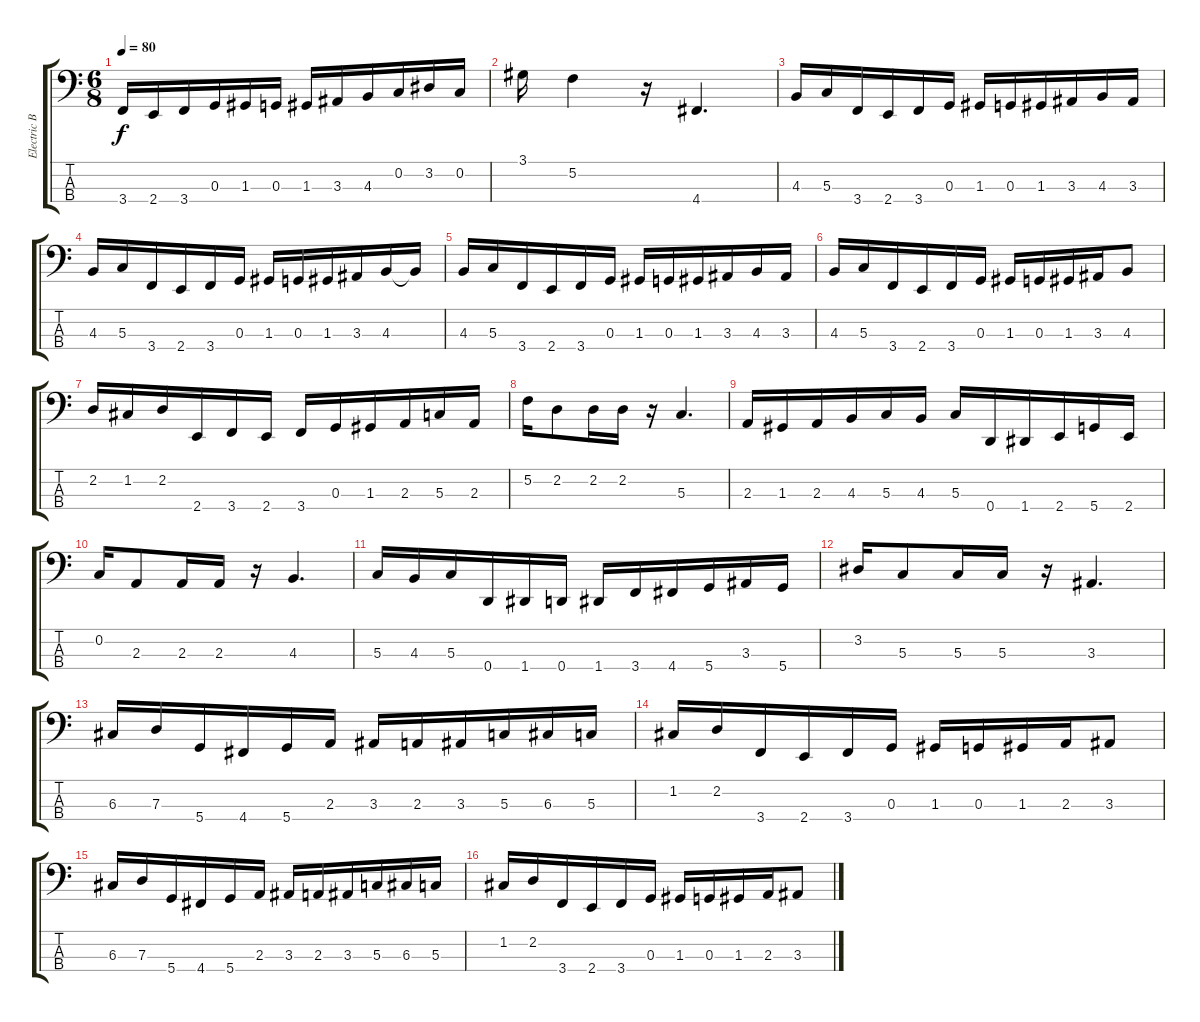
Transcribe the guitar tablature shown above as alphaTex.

\track ("Electric Bass" "Electric B") {instrument electricbassfinger}
\staff {score tabs}
\tuning (F2 C2 G1 D1) {hide}
\ts (6 8)
\tempo 80
\clef f4
\ks c
3.4.16{dy f} 2.4.16 3.4.16 0.3.16 1.3.16 0.3.16 1.3.16 3.3.16 4.3.16 0.2.16 3.2.16 0.2.16 |
3.1.16 5.2.4 r.16 4.4.4{d} |
4.3.16 5.3.16 3.4.16 2.4.16 3.4.16 0.3.16 1.3.16 0.3.16 1.3.16 3.3.16 4.3.16 3.3.16 |
4.3.16 5.3.16 3.4.16 2.4.16 3.4.16 0.3.16 1.3.16 0.3.16 1.3.16 3.3.16 4.3.16 4.3{t}.16 |
4.3.16 5.3.16 3.4.16 2.4.16 3.4.16 0.3.16 1.3.16 0.3.16 1.3.16 3.3.16 4.3.16 3.3.16 |
4.3.16 5.3.16 3.4.16 2.4.16 3.4.16 0.3.16 1.3.16 0.3.16 1.3.16 3.3.16 4.3.8 |
2.2.16 1.2.16 2.2.16 2.4.16 3.4.16 2.4.16 3.4.16 0.3.16 1.3.16 2.3.16 5.3.16 2.3.16 |
5.2.16 2.2.8 2.2.16 2.2.16 r.16 5.3.4{d} |
2.3.16 1.3.16 2.3.16 4.3.16 5.3.16 4.3.16 5.3.16 0.4.16 1.4.16 2.4.16 5.4.16 2.4.16 |
0.2.16 2.3.8 2.3.16 2.3.16 r.16 4.3.4{d} |
5.3.16 4.3.16 5.3.16 0.4.16 1.4.16 0.4.16 1.4.16 3.4.16 4.4.16 5.4.16 3.3.16 5.4.16 |
3.2.16 5.3.8 5.3.16 5.3.16 r.16 3.3.4{d} |
6.3.16 7.3.16 5.4.16 4.4.16 5.4.16 2.3.16 3.3.16 2.3.16 3.3.16 5.3.16 6.3.16 5.3.16 |
1.2.16 2.2.16 3.4.16 2.4.16 3.4.16 0.3.16 1.3.16 0.3.16 1.3.16 2.3.16 3.3.8 |
6.3.16 7.3.16 5.4.16 4.4.16 5.4.16 2.3.16 3.3.16 2.3.16 3.3.16 5.3.16 6.3.16 5.3.16 |
1.2.16 2.2.16 3.4.16 2.4.16 3.4.16 0.3.16 1.3.16 0.3.16 1.3.16 2.3.16 3.3.8
